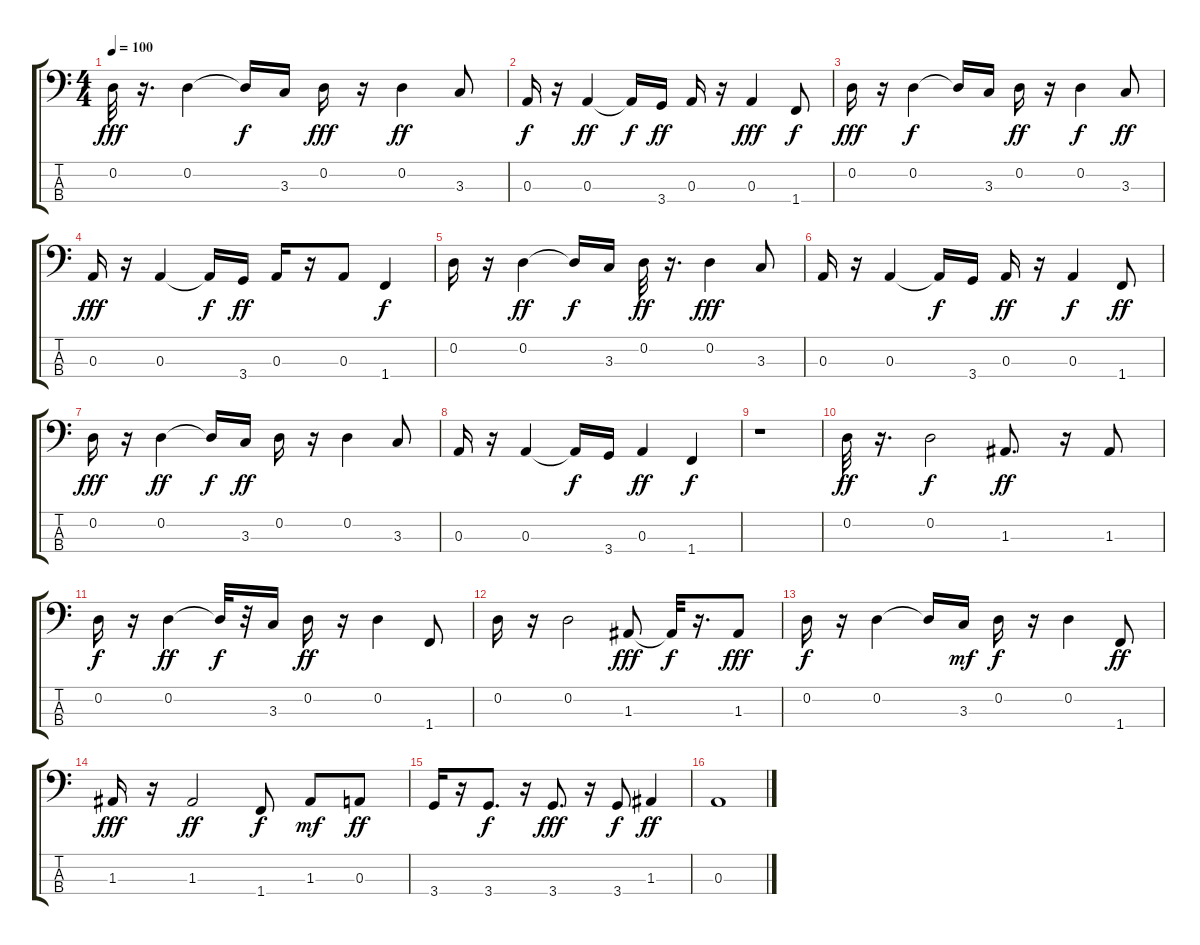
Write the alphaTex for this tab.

\track "" {instrument electricbassfinger}
\staff {score tabs}
\tuning (G2 D2 A1 E1) {hide}
\ts (4 4)
\tempo 100
\clef f4
\ks c
0.2.32{dy fff} r.16{d} 0.2.4 0.2{t}.16{dy f} 3.3.16 0.2.16{dy fff} r.16 0.2.4{dy ff} 3.3.8 |
0.3.16{dy f} r.16 0.3.4{dy ff} 0.3{t}.16{dy f} 3.4.16{dy ff} 0.3.16 r.16 0.3.4{dy fff} 1.4.8{dy f} |
0.2.16{dy fff} r.16 0.2.4{dy f} 0.2{t}.16 3.3.16 0.2.16{dy ff} r.16 0.2.4{dy f} 3.3.8{dy ff} |
0.3.16{dy fff} r.16 0.3.4 0.3{t}.16{dy f} 3.4.16{dy ff} 0.3.16 r.16 0.3.8 1.4.4{dy f} |
0.2.16 r.16 0.2.4{dy ff} 0.2{t}.16{dy f} 3.3.16 0.2.32{dy ff} r.16{d} 0.2.4{dy fff} 3.3.8 |
0.3.16 r.16 0.3.4 0.3{t}.16{dy f} 3.4.16 0.3.16{dy ff} r.16 0.3.4{dy f} 1.4.8{dy ff} |
0.2.16{dy fff} r.16 0.2.4{dy ff} 0.2{t}.16{dy f} 3.3.16{dy ff} 0.2.16 r.16 0.2.4 3.3.8 |
0.3.16 r.16 0.3.4 0.3{t}.16{dy f} 3.4.16 0.3.4{dy ff} 1.4.4{dy f} |
r.1 |
0.2.32{dy ff} r.16{d} 0.2.2{dy f} 1.3.8{d dy ff} r.16 1.3.8 |
0.2.16{dy f} r.16 0.2.4{dy ff} 0.2{t}.32{dy f} r.32 3.3.16 0.2.16{dy ff} r.16 0.2.4 1.4.8 |
0.2.16 r.16 0.2.2 1.3.8{dy fff} 1.3{t}.32{dy f} r.16{d} 1.3.8{dy fff} |
0.2.16{dy f} r.16 0.2.4 0.2{t}.16 3.3.16{dy mf} 0.2.16{dy f} r.16 0.2.4 1.4.8{dy ff} |
1.3.16{dy fff} r.16 1.3.2{dy ff} 1.4.8{dy f} 1.3.8{dy mf} 0.3.8{dy ff} |
3.4.16 r.16 3.4.8{d dy f} r.16 3.4.8{d dy fff} r.16 3.4.8{dy f} 1.3.4{dy ff} |
0.3.1
